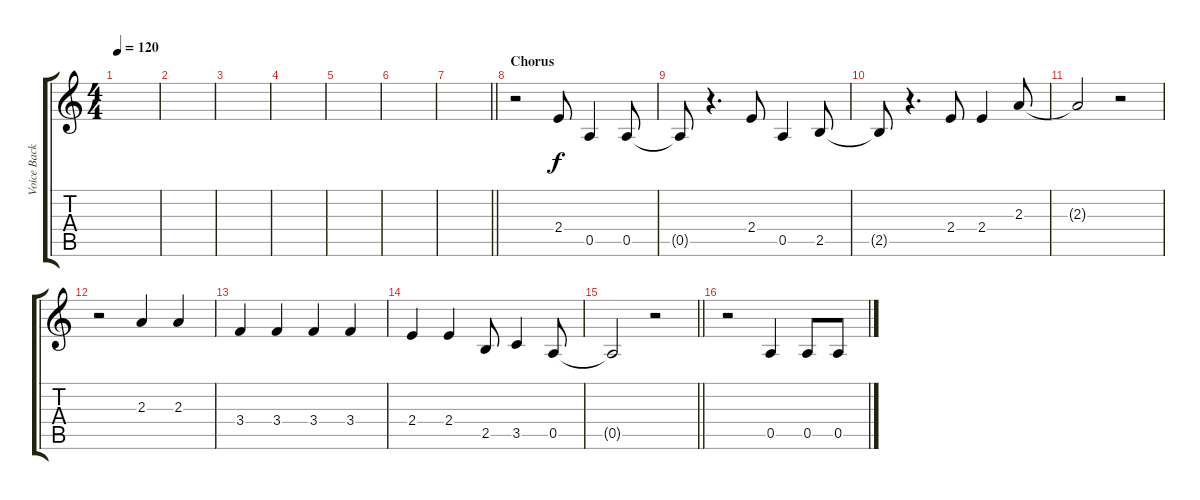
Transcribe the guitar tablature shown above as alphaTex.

\track ("Voice Back" "Voice Back") {instrument overdrivenguitar}
\staff {score tabs}
\tuning (E4 B3 G3 D3 A2 E2) {hide}
\ts (4 4)
\tempo 120
\clef g2
\ks c
|
|
|
|
|
|
\barLineRight lightlight
|
\section ("" "Chorus")
r.2{volume 16 balance 16 instrument distortionguitar} 2.4.8 0.5.4 0.5.8 |
0.5{t}.8 r.4{d} 2.4.8 0.5.4 2.5.8 |
2.5{t}.8 r.4{d} 2.4.8 2.4.4 2.3.8 |
2.3{t}.2 r.2 |
r.2 2.3.4 2.3.4 |
3.4.4 3.4.4 3.4.4 3.4.4 |
2.4.4 2.4.4 2.5.8 3.5.4 0.5.8 |
\barLineRight lightlight
0.5{t}.2 r.2 |
r.2 0.5.4 0.5.8 0.5.8
